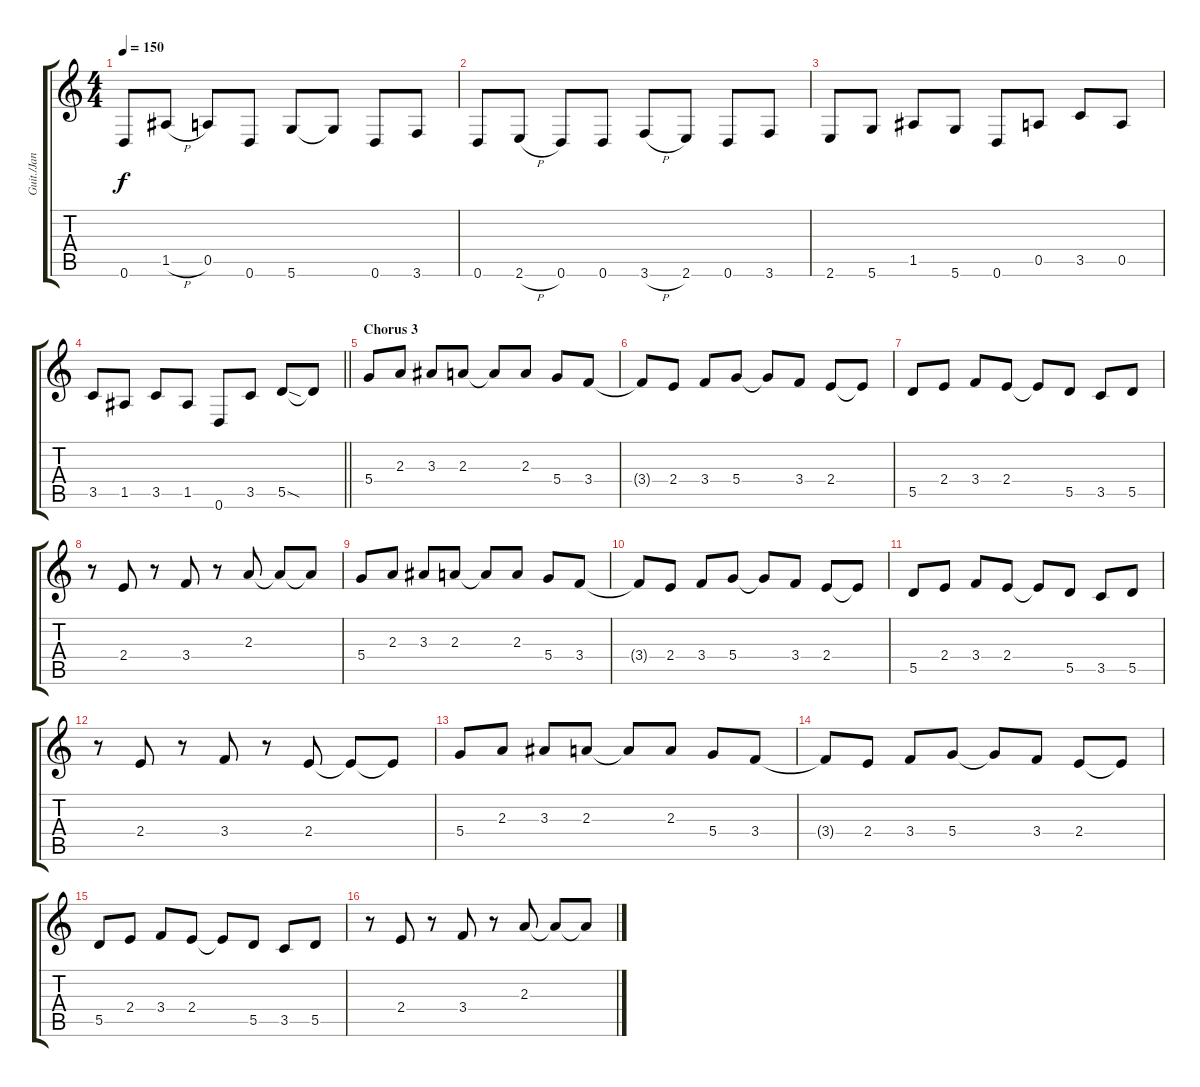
\track ("Guit./Jan" "Guit./Jan") {instrument distortionguitar}
\staff {score tabs}
\tuning (E4 B3 G3 D3 A2 D2) {hide}
\ts (4 4)
\tempo 150
\clef g2
\ks c
0.6.8{dy f} 1.5{h}.8 0.5.8 0.6.8 5.6.8 5.6{t}.8 0.6.8 3.6.8 |
0.6.8 2.6{h}.8 0.6.8 0.6.8 3.6{h}.8 2.6.8 0.6.8 3.6.8 |
2.6.8 5.6.8 1.5.8 5.6.8 0.6.8 0.5.8 3.5.8 0.5.8 |
\barLineRight lightlight
3.5.8 1.5.8 3.5.8 1.5.8 0.6.8 3.5.8 5.5{sod}.8 5.5{t}.8 |
\section ("" "Chorus 3")
5.4.8 2.3.8 3.3.8 2.3.8 2.3{t}.8 2.3.8 5.4.8 3.4.8 |
3.4{t}.8 2.4.8 3.4.8 5.4.8 5.4{t}.8 3.4.8 2.4.8 2.4{t}.8 |
5.5.8 2.4.8 3.4.8 2.4.8 2.4{t}.8 5.5.8 3.5.8 5.5.8 |
r.8 2.4.8 r.8 3.4.8 r.8 2.3.8 2.3{t}.8 2.3{t}.8 |
5.4.8 2.3.8 3.3.8 2.3.8 2.3{t}.8 2.3.8 5.4.8 3.4.8 |
3.4{t}.8 2.4.8 3.4.8 5.4.8 5.4{t}.8 3.4.8 2.4.8 2.4{t}.8 |
5.5.8 2.4.8 3.4.8 2.4.8 2.4{t}.8 5.5.8 3.5.8 5.5.8 |
r.8 2.4.8 r.8 3.4.8 r.8 2.4.8 2.4{t}.8 2.4{t}.8 |
5.4.8 2.3.8 3.3.8 2.3.8 2.3{t}.8 2.3.8 5.4.8 3.4.8 |
3.4{t}.8 2.4.8 3.4.8 5.4.8 5.4{t}.8 3.4.8 2.4.8 2.4{t}.8 |
5.5.8 2.4.8 3.4.8 2.4.8 2.4{t}.8 5.5.8 3.5.8 5.5.8 |
r.8 2.4.8 r.8 3.4.8 r.8 2.3.8 2.3{t}.8 2.3{t}.8
